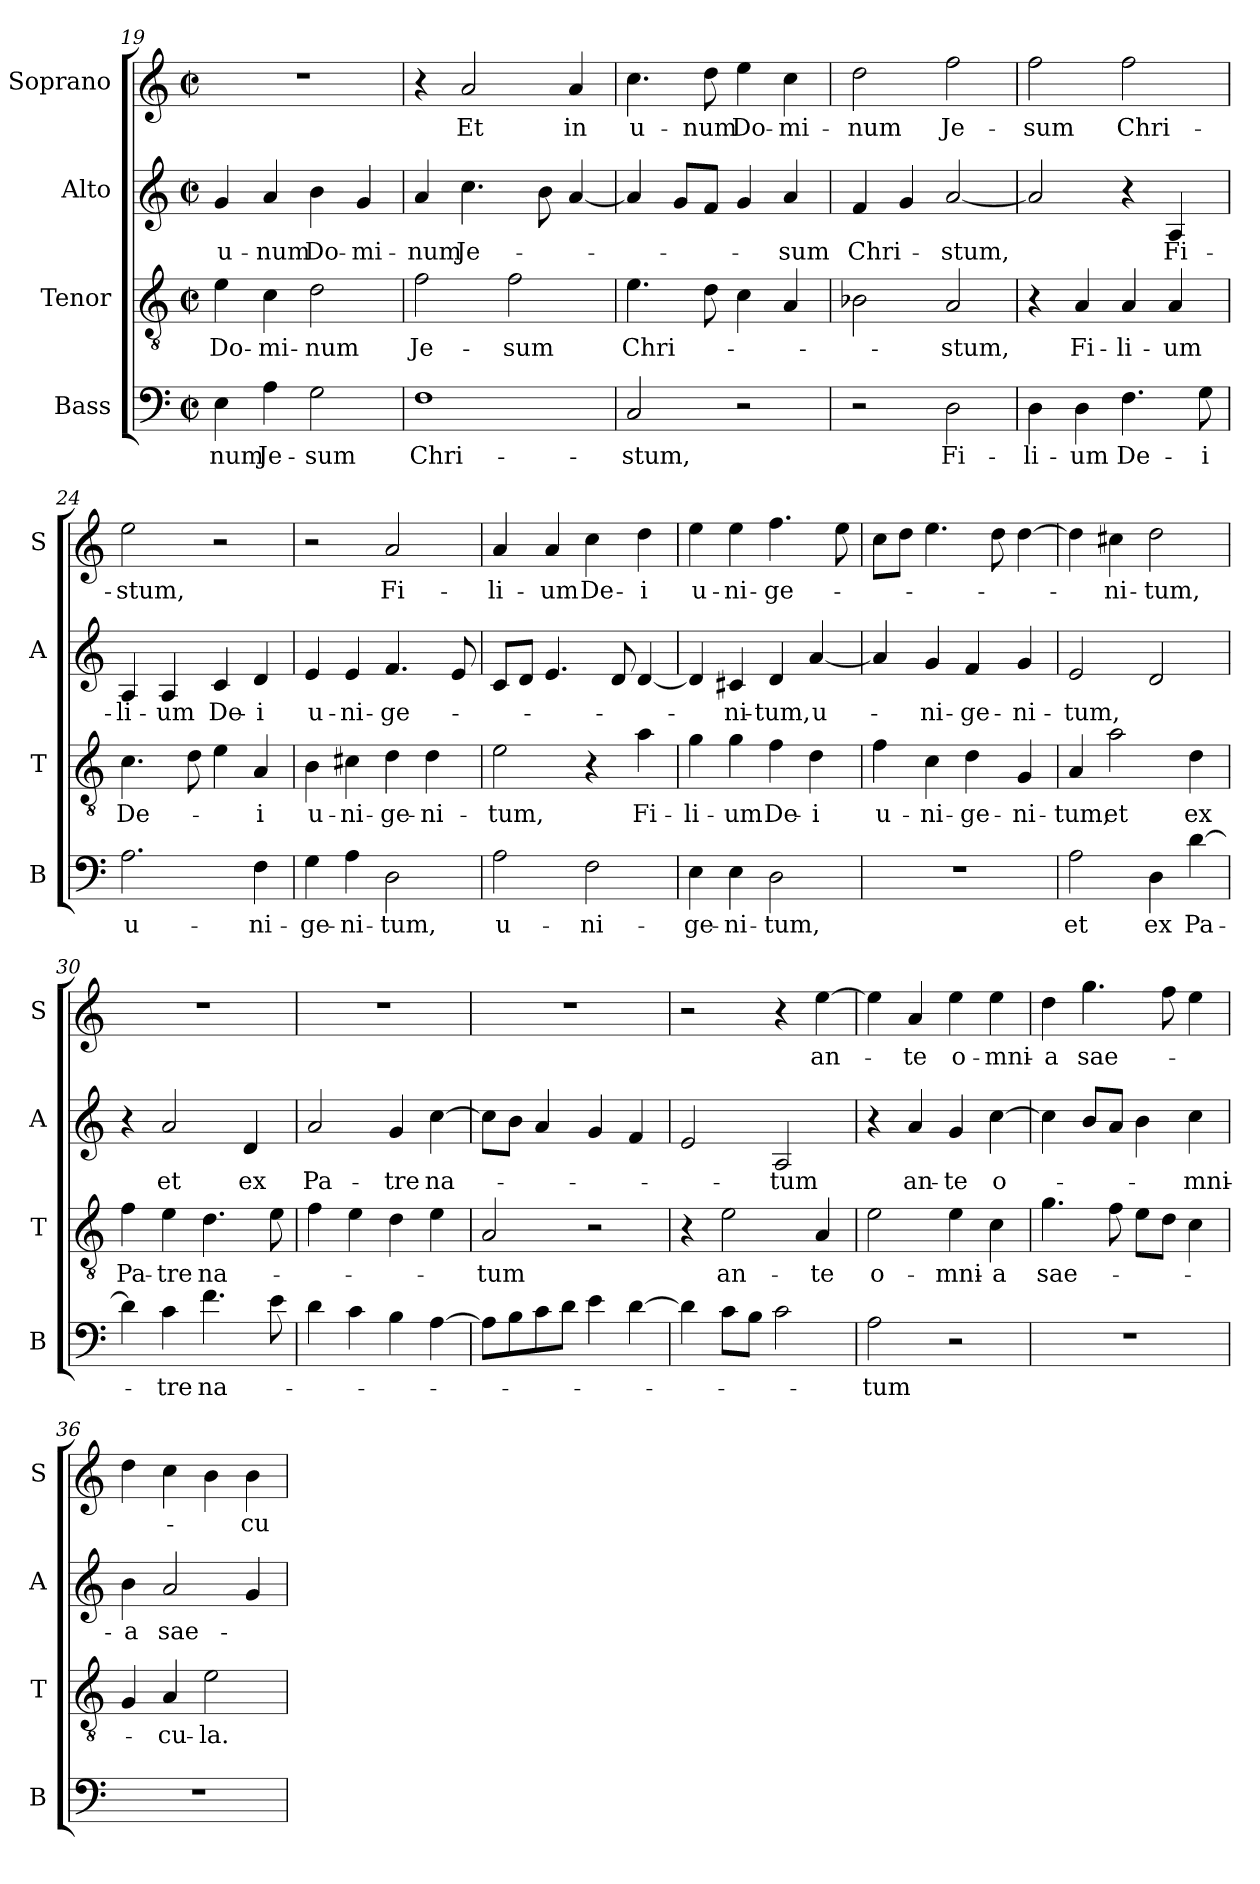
**kern	**text	**kern	**text	**kern	**text	**kern	**text
*part4	*part4	*part3	*part3	*part2	*part2	*part1	*part1
*staff4	*staff4	*staff3	*staff3	*staff2	*staff2	*staff1	*staff1
*I"Bass	*	*I"Tenor	*	*I"Alto	*	*I"Soprano	*
*I'B	*	*I'T	*	*I'A	*	*I'S	*
!!LO:LB:g=z
*clefF4	*	*clefGv2	*	*clefG2	*	*clefG2	*
*k[]	*	*k[]	*	*k[]	*	*k[]	*
*a:	*	*a:	*	*a:	*	*a:	*
*M2/2	*	*M2/2	*	*M2/2	*	*M2/2	*
*met(c|)	*	*met(c|)	*	*met(c|)	*	*met(c|)	*
=19	=19	=19	=19	=19	=19	=19	=19
!	!LO:LY:b	!	!LO:LY:b	!	!LO:LY:b	!	!
4E\	-num	4e\	Do-	4g/	u-	1r	.
!	!LO:LY:b	!	!LO:LY:b	!	!LO:LY:b	!	!
4A\	Je-	4c\	-mi-	4a/	-num	.	.
!	!LO:LY:b	!	!LO:LY:b	!	!LO:LY:b	!	!
2G\	-sum	2d\	-num	4b\	Do-	.	.
!	!	!	!	!	!LO:LY:b	!	!
.	.	.	.	4g/	-mi-	.	.
=20	=20	=20	=20	=20	=20	=20	=20
!	!LO:LY:b	!	!LO:LY:b	!	!LO:LY:b	!	!
1F	Chri-	2f\	Je-	4a/	-num	4r	.
!	!	!	!	!	!LO:LY:b	!	!LO:LY:b
.	.	.	.	4.cc\	Je-	2a/	Et
!	!	!	!LO:LY:b	!	!	!	!
.	.	2f\	-sum	.	.	.	.
.	.	.	.	8b\	.	.	.
!	!	!	!	!	!	!	!LO:LY:b
.	.	.	.	[4a/	.	4a/	in
=21	=21	=21	=21	=21	=21	=21	=21
!	!LO:LY:b	!	!LO:LY:b	!	!	!	!LO:LY:b
2C/	-stum,	4.e\	Chri-	4a/]	.	4.cc\	u-
.	.	.	.	8g/L	.	.	.
!	!	!	!	!	!	!	!LO:LY:b
.	.	8d\	.	8f/J	.	8dd\	-num
!	!	!	!	!	!	!	!LO:LY:b
2r	.	4c\	.	4g/	.	4ee\	Do-
!	!	!	!	!	!LO:LY:b	!	!LO:LY:b
.	.	4A/	.	4a/	-sum	4cc\	-mi-
=22	=22	=22	=22	=22	=22	=22	=22
!	!	!	!	!	!LO:LY:b	!	!LO:LY:b
2r	.	2B-X\	.	4f/	Chri-	2dd\	-num
.	.	.	.	4g/	.	.	.
!	!LO:LY:b	!	!LO:LY:b	!	!LO:LY:b	!	!LO:LY:b
2D\	Fi-	2A/	-stum,	[2a/	-stum,	2ff\	Je-
=23	=23	=23	=23	=23	=23	=23	=23
!	!LO:LY:b	!	!	!	!	!	!LO:LY:b
4D\	-li-	4r	.	2a/]	.	2ff\	-sum
!	!LO:LY:b	!	!LO:LY:b	!	!	!	!
4D\	-um	4A/	Fi-	.	.	.	.
!	!LO:LY:b	!	!LO:LY:b	!	!	!	!LO:LY:b
4.F\	De-	4A/	-li-	4r	.	2ff\	Chri-
!	!	!	!LO:LY:b	!	!LO:LY:b	!	!
.	.	4A/	-um	4A/	Fi-	.	.
!	!LO:LY:b	!	!	!	!	!	!
8G\	-i	.	.	.	.	.	.
=24	=24	=24	=24	=24	=24	=24	=24
!	!LO:LY:b	!	!LO:LY:b	!	!LO:LY:b	!	!LO:LY:b
2.A\	u-	4.c\	De-	4A/	-li-	2ee\	-stum,
!	!	!	!	!	!LO:LY:b	!	!
.	.	.	.	4A/	-um	.	.
.	.	8d\	.	.	.	.	.
!	!	!	!	!	!LO:LY:b	!	!
.	.	4e\	.	4c/	De-	2r	.
!	!LO:LY:b	!	!LO:LY:b	!	!LO:LY:b	!	!
4F\	-ni-	4A/	-i	4d/	-i	.	.
!!LO:LB:g=z
=25	=25	=25	=25	=25	=25	=25	=25
!	!LO:LY:b	!	!LO:LY:b	!	!LO:LY:b	!	!
4G\	-ge-	4B\	u-	4e/	u-	2r	.
!	!LO:LY:b	!	!LO:LY:b	!	!LO:LY:b	!	!
4A\	-ni-	4c#X\	-ni-	4e/	-ni-	.	.
!	!LO:LY:b	!	!LO:LY:b	!	!LO:LY:b	!	!LO:LY:b
2D\	-tum,	4d\	-ge-	4.f/	-ge-	2a/	Fi-
!	!	!	!LO:LY:b	!	!	!	!
.	.	4d\	-ni-	.	.	.	.
.	.	.	.	8e/	.	.	.
=26	=26	=26	=26	=26	=26	=26	=26
!	!LO:LY:b	!	!LO:LY:b	!	!	!	!LO:LY:b
2A\	u-	2e\	-tum,	8c/L	.	4a/	-li-
.	.	.	.	8d/J	.	.	.
!	!	!	!	!	!	!	!LO:LY:b
.	.	.	.	4.e/	.	4a/	-um
!	!LO:LY:b	!	!	!	!	!	!LO:LY:b
2F\	-ni-	4r	.	.	.	4cc\	De-
.	.	.	.	8d/	.	.	.
!	!	!	!LO:LY:b	!	!	!	!LO:LY:b
.	.	4a\	Fi-	[4d/	.	4dd\	-i
=27	=27	=27	=27	=27	=27	=27	=27
!	!LO:LY:b	!	!LO:LY:b	!	!	!	!LO:LY:b
4E\	-ge-	4g\	-li-	4d/]	.	4ee\	u-
!	!LO:LY:b	!	!LO:LY:b	!	!LO:LY:b	!	!LO:LY:b
4E\	-ni-	4g\	-um	4c#X/	-ni-	4ee\	-ni-
!	!LO:LY:b	!	!LO:LY:b	!	!LO:LY:b	!	!LO:LY:b
2D\	-tum,	4f\	De-	4d/	-tum,	4.ff\	-ge-
!	!	!	!LO:LY:b	!	!LO:LY:b	!	!
.	.	4d\	-i	[4a/	u-	.	.
.	.	.	.	.	.	8ee\	.
=28	=28	=28	=28	=28	=28	=28	=28
!	!	!	!LO:LY:b	!	!	!	!
1r	.	4f\	u-	4a/]	.	8cc\L	.
.	.	.	.	.	.	8dd\J	.
!	!	!	!LO:LY:b	!	!LO:LY:b	!	!
.	.	4c\	-ni-	4g/	-ni-	4.ee\	.
!	!	!	!LO:LY:b	!	!LO:LY:b	!	!
.	.	4d\	-ge-	4f/	-ge-	.	.
.	.	.	.	.	.	8dd\	.
!	!	!	!LO:LY:b	!	!LO:LY:b	!	!
.	.	4G/	-ni-	4g/	-ni-	[4dd\	.
=29	=29	=29	=29	=29	=29	=29	=29
!	!LO:LY:b	!	!LO:LY:b	!	!LO:LY:b	!	!
2A\	et	4A/	-tum,	2e/	-tum,	4dd\]	.
!	!	!	!LO:LY:b	!	!	!	!LO:LY:b
.	.	2a\	et	.	.	4cc#X\	-ni-
!	!LO:LY:b	!	!	!	!	!	!LO:LY:b
4D\	ex	.	.	2d/	.	2dd\	-tum,
!	!LO:LY:b	!	!LO:LY:b	!	!	!	!
[4d\	Pa-	4d\	ex	.	.	.	.
=30	=30	=30	=30	=30	=30	=30	=30
!	!	!	!LO:LY:b	!	!	!	!
4d\]	.	4f\	Pa-	4r	.	1r	.
!	!LO:LY:b	!	!LO:LY:b	!	!LO:LY:b	!	!
4c\	-tre	4e\	-tre	2a/	et	.	.
!	!LO:LY:b	!	!LO:LY:b	!	!	!	!
4.f\	na-	4.d\	na-	.	.	.	.
!	!	!	!	!	!LO:LY:b	!	!
.	.	.	.	4d/	ex	.	.
8e\	.	8e\	.	.	.	.	.
!!LO:PB:g=z
=31	=31	=31	=31	=31	=31	=31	=31
!	!	!	!	!	!LO:LY:b	!	!
4d\	.	4f\	.	2a/	Pa-	1r	.
4c\	.	4e\	.	.	.	.	.
!	!	!	!	!	!LO:LY:b	!	!
4B\	.	4d\	.	4g/	-tre	.	.
!	!	!	!	!	!LO:LY:b	!	!
[4A\	.	4e\	.	[4cc\	na-	.	.
=32	=32	=32	=32	=32	=32	=32	=32
!	!	!	!LO:LY:b	!	!	!	!
8A\L]	.	2A/	-tum	8cc\L]	.	1r	.
8B\	.	.	.	8b\J	.	.	.
8c\	.	.	.	4a/	.	.	.
8d\J	.	.	.	.	.	.	.
4e\	.	2r	.	4g/	.	.	.
[4d\	.	.	.	4f/	.	.	.
=33	=33	=33	=33	=33	=33	=33	=33
4d\]	.	4r	.	2e/	.	2r	.
!	!	!	!LO:LY:b	!	!	!	!
8c\L	.	2e\	an-	.	.	.	.
8B\J	.	.	.	.	.	.	.
!	!	!	!	!	!LO:LY:b	!	!
2c\	.	.	.	2A/	-tum	4r	.
!	!	!	!LO:LY:b	!	!	!	!LO:LY:b
.	.	4A/	-te	.	.	[4ee\	an-
=34	=34	=34	=34	=34	=34	=34	=34
!	!LO:LY:b	!	!LO:LY:b	!	!	!	!
2A\	-tum	2e\	o-	4r	.	4ee\]	.
!	!	!	!	!	!LO:LY:b	!	!LO:LY:b
.	.	.	.	4a/	an-	4a/	-te
!	!	!	!LO:LY:b	!	!LO:LY:b	!	!LO:LY:b
2r	.	4e\	-mni-	4g/	-te	4ee\	o-
!	!	!	!LO:LY:b	!	!LO:LY:b	!	!LO:LY:b
.	.	4c\	-a	[4cc\	o-	4ee\	-mni-
=35	=35	=35	=35	=35	=35	=35	=35
!	!	!	!LO:LY:b	!	!	!	!LO:LY:b
1r	.	4.g\	sae-	4cc\]	.	4dd\	-a
!	!	!	!	!	!	!	!LO:LY:b
.	.	.	.	8b/L	.	4.gg\	sae-
.	.	8f\	.	8a/J	.	.	.
.	.	8e\L	.	4b\	.	.	.
.	.	8d\J	.	.	.	8ff\	.
!	!	!	!	!	!LO:LY:b	!	!
.	.	4c\	.	4cc\	-mni-	4ee\	.
=36	=36	=36	=36	=36	=36	=36	=36
!	!	!	!	!	!LO:LY:b	!	!
1r	.	4G/	.	4b\	-a	4dd\	.
!	!	!	!LO:LY:b	!	!LO:LY:b	!	!
.	.	4A/	-cu-	2a/	sae-	4cc\	.
!	!	!	!LO:LY:b	!	!	!	!
.	.	2e\	-la.	.	.	4b\	.
!	!	!	!	!	!	!	!LO:LY:b
.	.	.	.	4g/	.	4b\	-cu-
=	=	=	=	=	=	=	=
*-	*-	*-	*-	*-	*-	*-	*-
